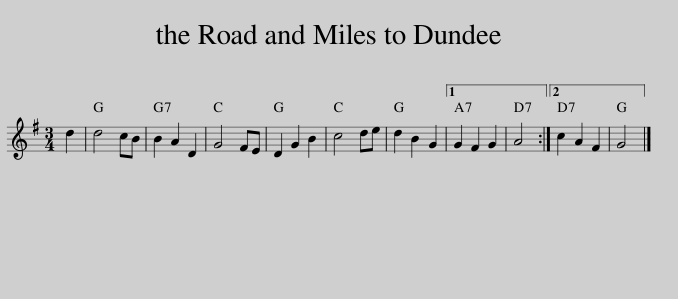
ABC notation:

X:1
L:1/8
M:3/4
I:linebreak $
K:G
V:1 treble
V:1
 d2 | d4 cB | B2 A2 D2 | G4 FE | D2 G2 B2 | %5
 c4 de | d2 B2 G2 |1 G2 F2 G2 | A4 :|2 c2 A2 F2 | %10
 G4 |] %11
